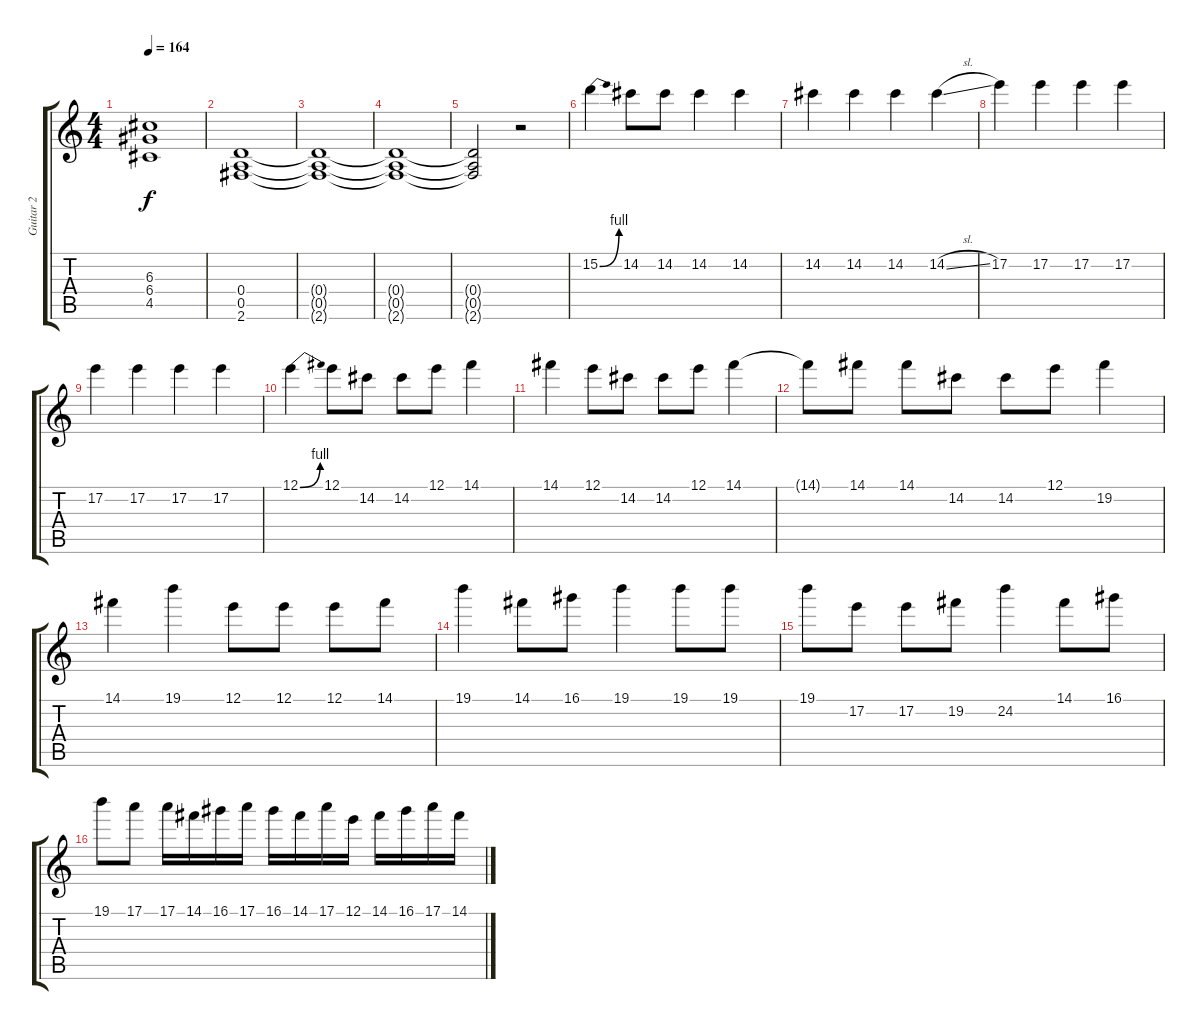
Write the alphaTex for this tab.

\track ("Guitar 2" "Guitar 2") {instrument distortionguitar}
\staff {score tabs}
\tuning (E4 B3 G3 D3 A2 E2) {hide}
\ts (4 4)
\tempo 164
\clef g2
\ks c
(6.3 6.4 4.5).1{dy f} |
(0.4 0.5 2.6).1 |
(0.4{t} 0.5{t} 2.6{t}).1 |
(0.4{t} 0.5{t} 2.6{t}).1 |
(0.4{t} 0.5{t} 2.6{t}).2 r.2 |
15.2{be (bend 0 0 60 4)}.4 14.2.8 14.2.8 14.2.4 14.2.4 |
14.2.4 14.2.4 14.2.4 14.2{sl}.4 |
17.2.4 17.2.4 17.2.4 17.2.4 |
17.2.4 17.2.4 17.2.4 17.2.4 |
12.1{be (bend 0 0 60 4)}.4 12.1.8 14.2.8 14.2.8 12.1.8 14.1.4 |
14.1.4 12.1.8 14.2.8 14.2.8 12.1.8 14.1.4 |
14.1{t}.8 14.1.8 14.1.8 14.2.8 14.2.8 12.1.8 19.2.4 |
14.1.4 19.1.4 12.1.8 12.1.8 12.1.8 14.1.8 |
19.1.4 14.1.8 16.1.8 19.1.4 19.1.8 19.1.8 |
19.1.8 17.2.8 17.2.8 19.2.8 24.2.4 14.1.8 16.1.8 |
19.1.8 17.1.8 17.1.16 14.1.16 16.1.16 17.1.16 16.1.16 14.1.16 17.1.16 12.1.16 14.1.16 16.1.16 17.1.16 14.1.16
